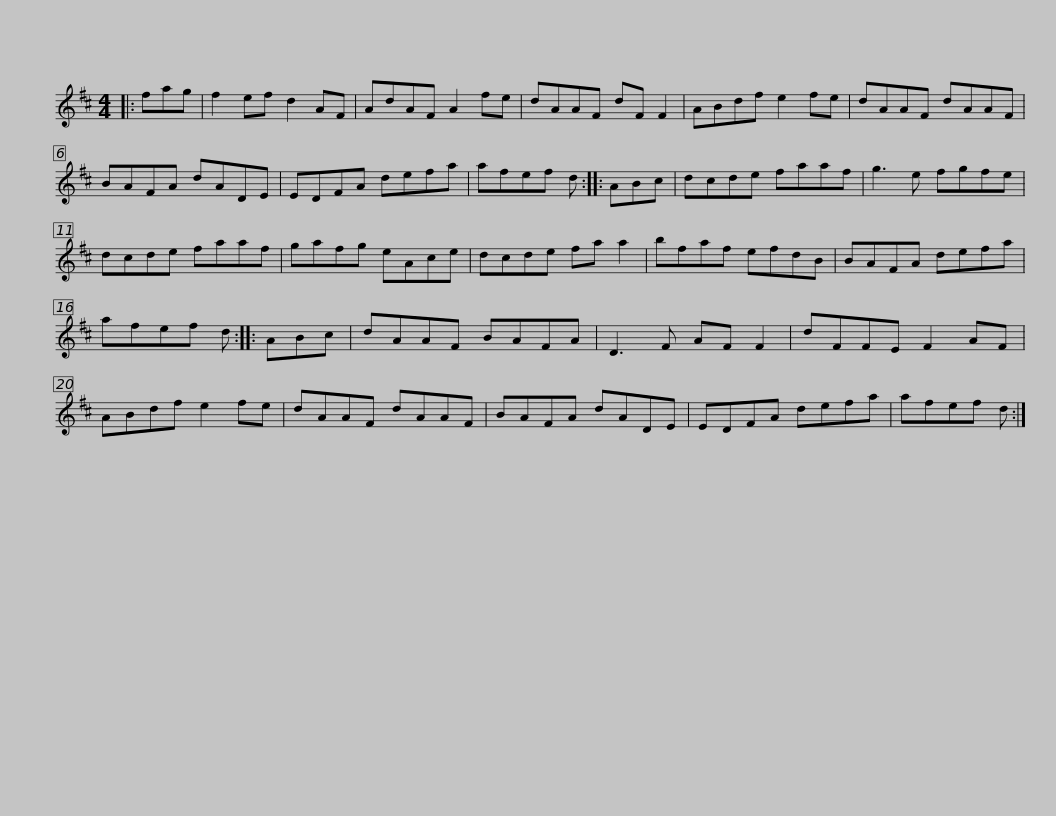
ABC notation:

X:1
L:1/8
M:4/4
I:linebreak $
K:D
V:1 treble
V:1
|: fag | f2 ef d2 AF | AdAF A2 fe | dAAF dF F2 | ABdf e2 fe | %5
 dAAF dAAF |$ BAFA dADE | EDFA defa | afef d :: ABc | %10
 dcde faaf | g3 e fgfe |$ dcde faaf | gafg eAce | dcde fa a2 | %15
 bfaf efdB | BAFA defa | afef d ::$ ABc | dAAF BAFA | %20
 D3 F AF F2 | dFFE F2 AF | ABdf e2 fe | dAAF dAAF |$ BAFA dADE | %25
 EDFA defa | afef d :| %27
